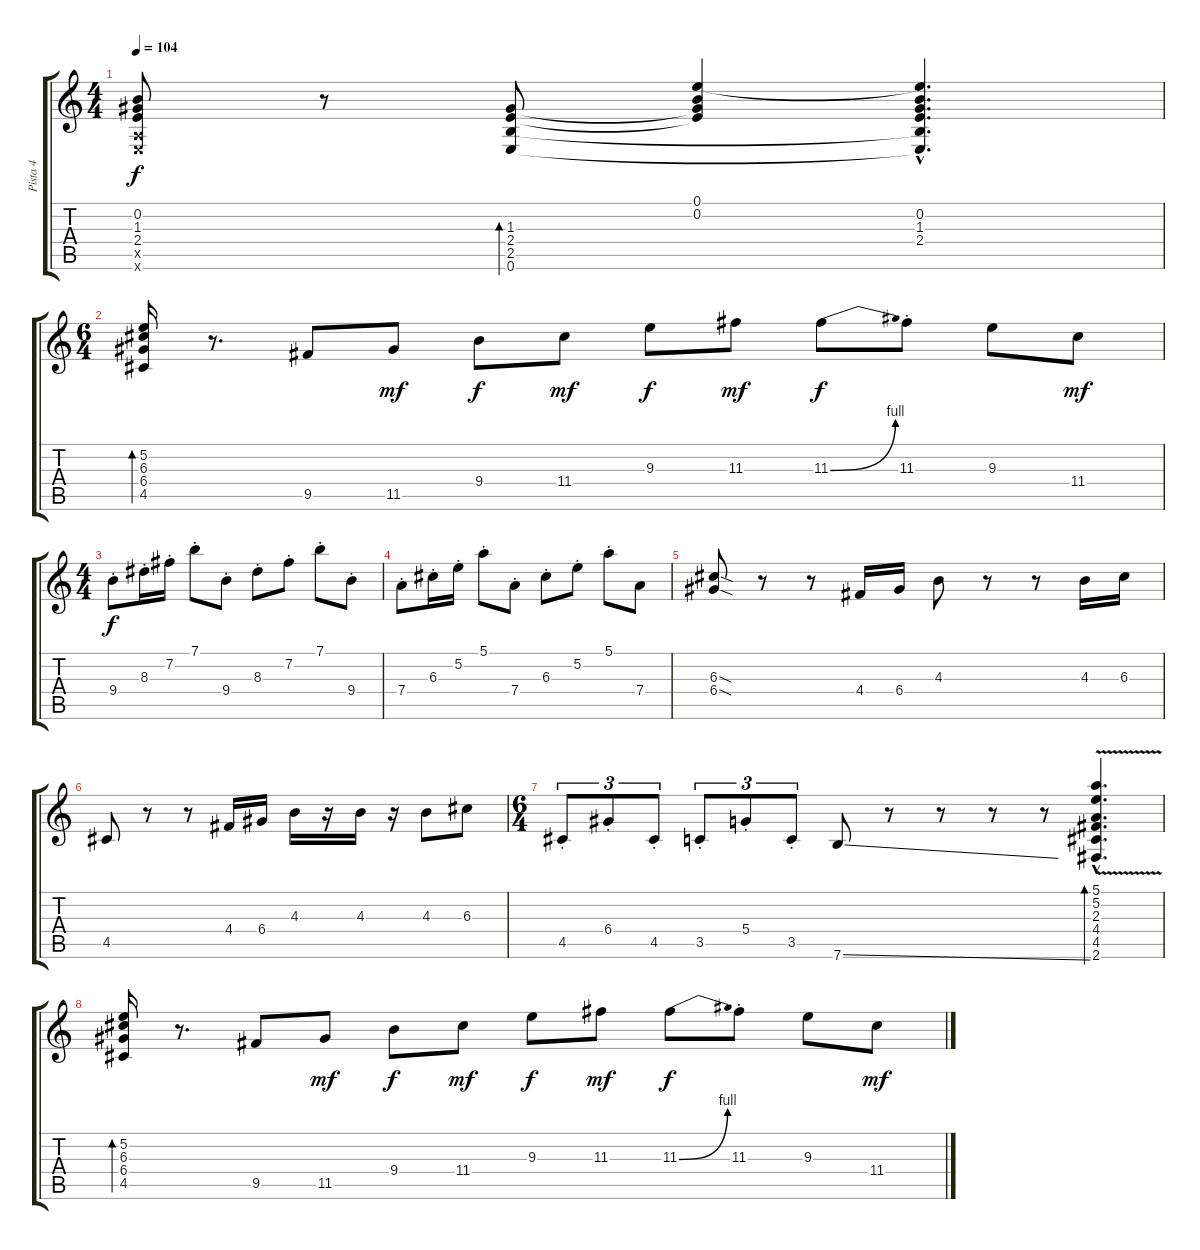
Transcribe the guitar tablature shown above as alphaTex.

\track ("Pista 4" "Pista 4") {instrument electricguitarjazz}
\staff {score tabs}
\tuning (E4 B3 G3 D3 A2 E2) {hide}
\ts (4 4)
\tempo 104
\clef g2
\ks c
(0.2{t} 1.3{t} 2.4{t} 0.5{x} 0.6{x}).8{dy f} r.8 (1.3 2.4 2.5 0.6).8{bd 60} (0.1 0.2 1.3{t} 2.4{t}).4 (0.1{hac t} 0.2{hac} 1.3{hac} 2.4{hac} 2.5{hac t} 0.6{hac t}).4{d} |
\ts (6 4)
(5.2 6.3 6.4 4.5).16{bd 30} r.8{d} 9.5.8 11.5.8{dy mf} 9.4.8{dy f} 11.4.8{dy mf} 9.3.8{dy f} 11.3.8{dy mf} 11.3{be (bend 0 0 60 4)}.8{dy f} 11.3{st}.8 9.3.8 11.4.8{dy mf} |
\ts (4 4)
9.4{st}.8{dy f} 8.3{st}.16 7.2{st}.16 7.1{st}.8 9.4{st}.8 8.3{st}.8 7.2{st}.8 7.1{st}.8 9.4{st}.8 |
7.4{st}.8 6.3{st}.16 5.2{st}.16 5.1{st}.8 7.4{st}.8 6.3{st}.8 5.2{st}.8 5.1{st}.8 7.4.8 |
(6.3{sod} 6.4{sod}).8 r.8 r.8 4.4.16 6.4.16 4.3.8 r.8 r.8 4.3.16 6.3.16 |
4.5.8 r.8 r.8 4.4.16 6.4.16 4.3.16 r.16 4.3.16 r.16 4.3.8 6.3.8 |
\ts (6 4)
4.5{st}.8{tu (3 2)} 6.4{st}.8{tu (3 2)} 4.5{st}.8{tu (3 2)} 3.5{st}.8{tu (3 2)} 5.4{st}.8{tu (3 2)} 3.5{st}.8{tu (3 2)} 7.6{ss}.8 r.8 r.8 r.8 r.8 (5.1{hac} 5.2{hac} 2.3{hac} 4.4{hac} 4.5{hac} 2.6{v hac}).4{d bd 60} |
(5.2 6.3 6.4 4.5).16{bd 30} r.8{d} 9.5.8 11.5.8{dy mf} 9.4.8{dy f} 11.4.8{dy mf} 9.3.8{dy f} 11.3.8{dy mf} 11.3{be (bend 0 0 60 4)}.8{dy f} 11.3{st}.8 9.3.8 11.4.8{dy mf}
